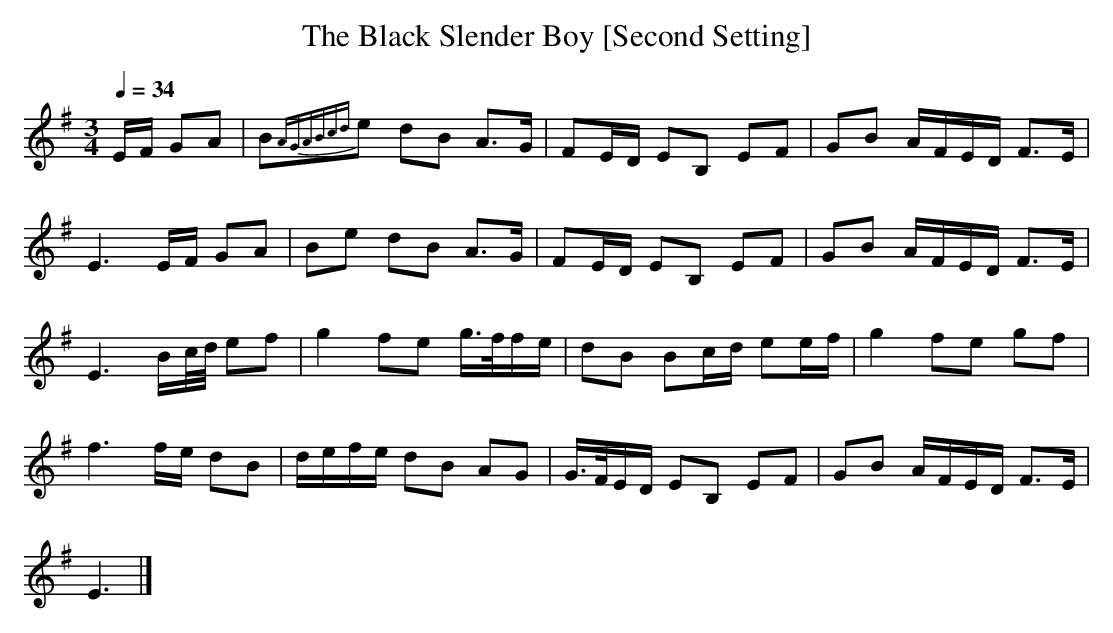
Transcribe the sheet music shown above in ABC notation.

X:1
T: The Black Slender Boy [Second Setting]
M: 3/4
L: 1/8
Q: 1/4=34
V: 1
K: Em
E/F/ GA|B{AGABcd}e dB A>G|FE/D/ EB, EF|GB A/F/E/D/ F>E|
E3 E/F/ GA|Be dB A>G|FE/D/ EB, EF|GB A/F/E/D/ F>E|
E3 B/c/4d/4 ef|g2 fe g/>f/f/e/|dB Bc/d/ ee/f/|g2 fe gf|
f3 f/e/ dB|d/e/f/e/ dB AG|G/>F/E/D/ EB, EF|GB A/F/E/D/ F>E|
E3 |]
